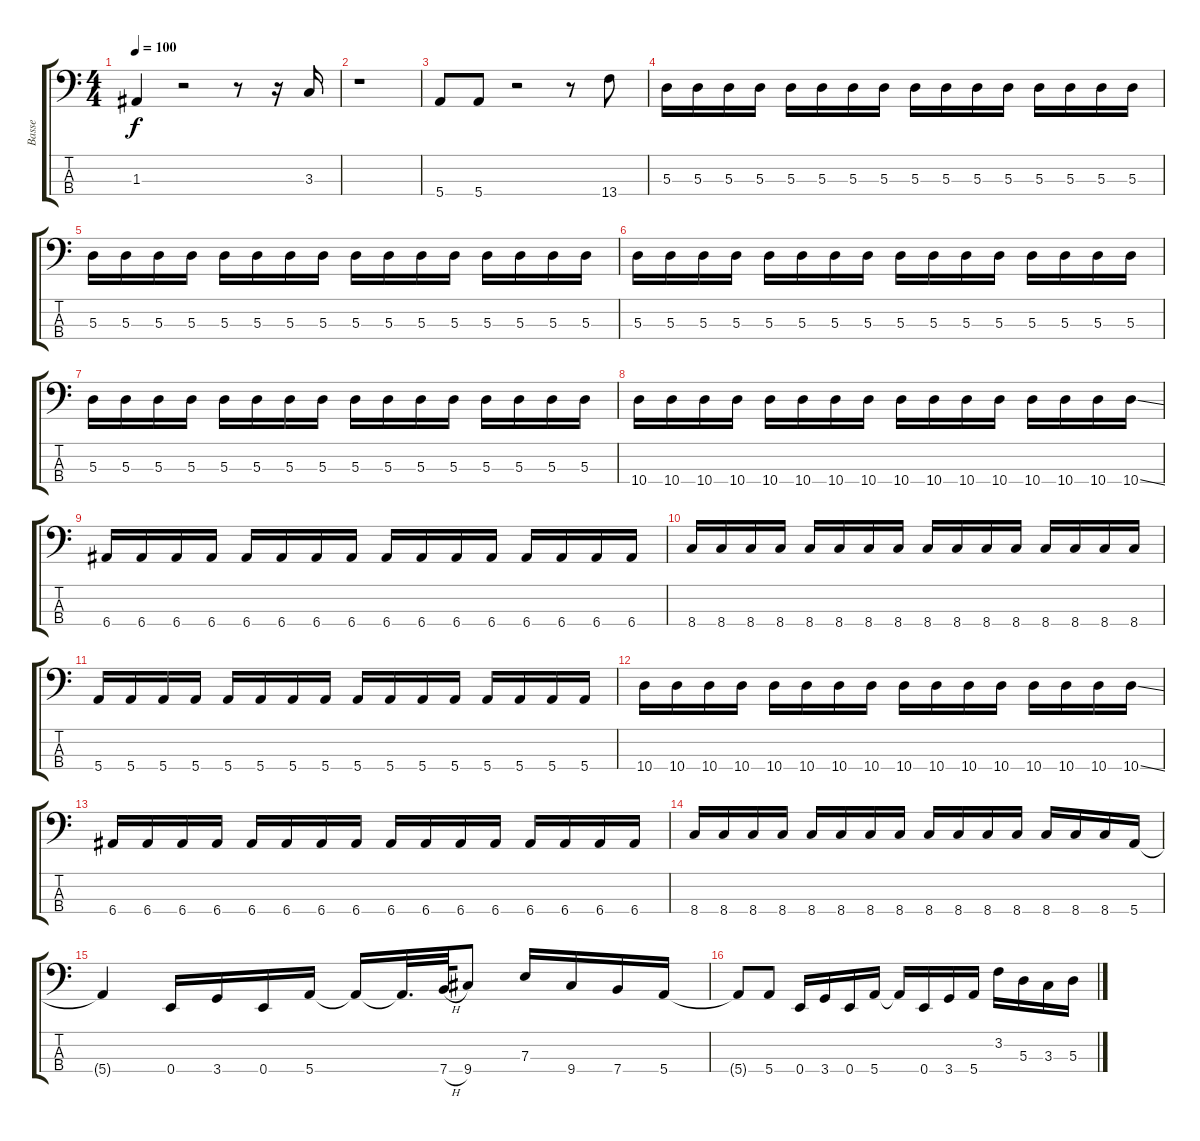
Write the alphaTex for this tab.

\track ("Basse" "Basse") {instrument electricbassfinger}
\staff {score tabs}
\tuning (G2 D2 A1 E1) {hide}
\ts (4 4)
\tempo 100
\clef f4
\ks c
1.3.4{dy f} r.2 r.8 r.16 3.3.16 |
r.1 |
5.4.8 5.4.8 r.2 r.8 13.4.8 |
5.3.16 5.3.16 5.3.16 5.3.16 5.3.16 5.3.16 5.3.16 5.3.16 5.3.16 5.3.16 5.3.16 5.3.16 5.3.16 5.3.16 5.3.16 5.3.16 |
5.3.16 5.3.16 5.3.16 5.3.16 5.3.16 5.3.16 5.3.16 5.3.16 5.3.16 5.3.16 5.3.16 5.3.16 5.3.16 5.3.16 5.3.16 5.3.16 |
5.3.16 5.3.16 5.3.16 5.3.16 5.3.16 5.3.16 5.3.16 5.3.16 5.3.16 5.3.16 5.3.16 5.3.16 5.3.16 5.3.16 5.3.16 5.3.16 |
5.3.16 5.3.16 5.3.16 5.3.16 5.3.16 5.3.16 5.3.16 5.3.16 5.3.16 5.3.16 5.3.16 5.3.16 5.3.16 5.3.16 5.3.16 5.3.16 |
10.4.16 10.4.16 10.4.16 10.4.16 10.4.16 10.4.16 10.4.16 10.4.16 10.4.16 10.4.16 10.4.16 10.4.16 10.4.16 10.4.16 10.4.16 10.4{ss}.16 |
6.4.16 6.4.16 6.4.16 6.4.16 6.4.16 6.4.16 6.4.16 6.4.16 6.4.16 6.4.16 6.4.16 6.4.16 6.4.16 6.4.16 6.4.16 6.4.16 |
8.4.16 8.4.16 8.4.16 8.4.16 8.4.16 8.4.16 8.4.16 8.4.16 8.4.16 8.4.16 8.4.16 8.4.16 8.4.16 8.4.16 8.4.16 8.4.16 |
5.4.16 5.4.16 5.4.16 5.4.16 5.4.16 5.4.16 5.4.16 5.4.16 5.4.16 5.4.16 5.4.16 5.4.16 5.4.16 5.4.16 5.4.16 5.4.16 |
10.4.16 10.4.16 10.4.16 10.4.16 10.4.16 10.4.16 10.4.16 10.4.16 10.4.16 10.4.16 10.4.16 10.4.16 10.4.16 10.4.16 10.4.16 10.4{ss}.16 |
6.4.16 6.4.16 6.4.16 6.4.16 6.4.16 6.4.16 6.4.16 6.4.16 6.4.16 6.4.16 6.4.16 6.4.16 6.4.16 6.4.16 6.4.16 6.4.16 |
8.4.16 8.4.16 8.4.16 8.4.16 8.4.16 8.4.16 8.4.16 8.4.16 8.4.16 8.4.16 8.4.16 8.4.16 8.4.16 8.4.16 8.4.16 5.4.16 |
5.4{t}.4 0.4.16 3.4.16 0.4.16 5.4.16 5.4{t}.16 5.4{t}.32{d} 7.4{h}.64 9.4.8 7.3.16 9.4.16 7.4.16 5.4.16 |
5.4{t}.8 5.4.8 0.4.16 3.4.16 0.4.16 5.4.16 5.4{t}.16 0.4.16 3.4.16 5.4.16 3.2.16 5.3.16 3.3.16 5.3.16
